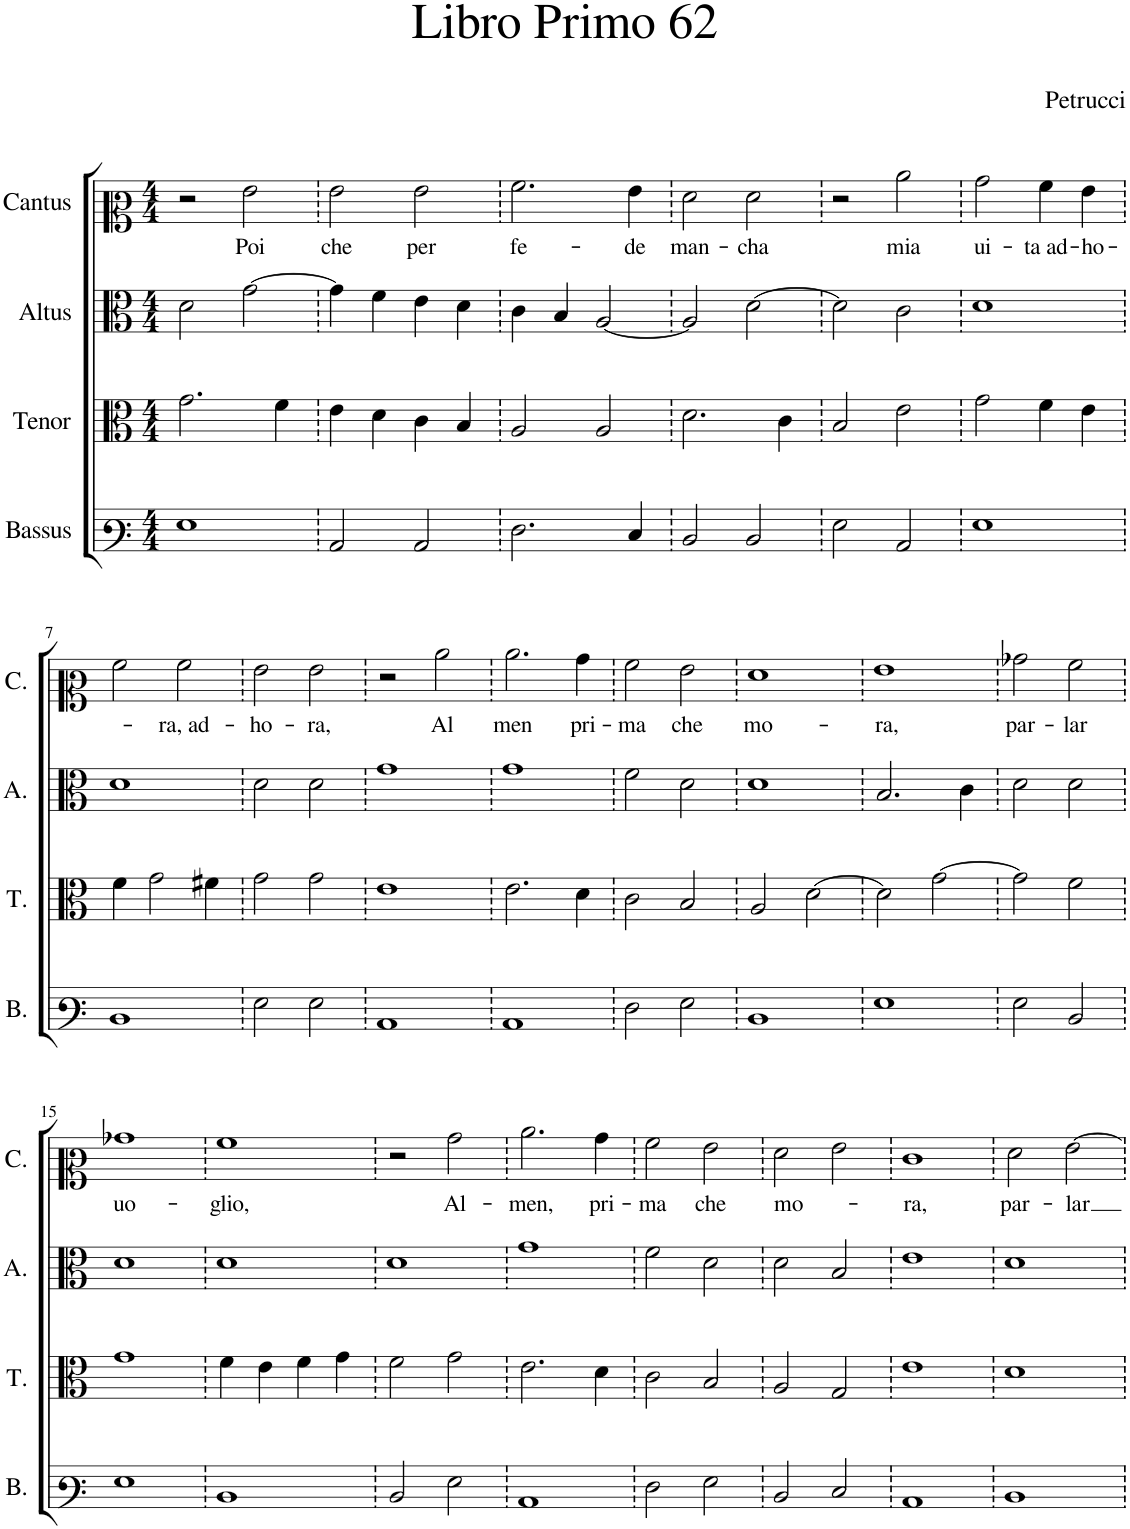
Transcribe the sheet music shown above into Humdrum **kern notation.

**kern	**kern	**kern	**kern	**text
*part4	*part3	*part2	*part1	*part1
*staff4	*staff3	*staff2	*staff1	*staff1
*I"Bassus	*I"Tenor	*I"Altus	*I"Cantus	*
*I'B.	*I'T.	*I'A.	*I'C.	*
*clefF3	*clefC3	*clefC3	*clefC2	*
*k[]	*k[]	*k[]	*k[]	*
*M4/4	*M4/4	*M4/4	*M4/4	*
=1	=1	=1	=1	=1
1G	2.g\	2d\	2r	.
!	!	!	!	!LO:LY:b
.	.	[2g\	2g\	Poi
.	4f\	.	.	.
=2	=2	=2	=2	=2
!	!	!	!	!LO:LY:b
2C/	4e\	4g\]	2g\	che
.	4d\	4f\	.	.
!	!	!	!	!LO:LY:b
2C/	4c\	4e\	2g\	per
.	4B/	4d\	.	.
=3	=3	=3	=3	=3
!	!	!	!	!LO:LY:b
2.F\	2A/	4c\	2.a\	fe-
.	.	4B/	.	.
.	2A/	[2A/	.	.
!	!	!	!	!LO:LY:b
4E/	.	.	4g\	-de
=4	=4	=4	=4	=4
!	!	!	!	!LO:LY:b
2D/	2.d\	2A/]	2f\	man-
!	!	!	!	!LO:LY:b
2D/	.	[2d\	2f\	-cha
.	4c\	.	.	.
=5	=5	=5	=5	=5
2G\	2B/	2d\]	2r	.
!	!	!	!	!LO:LY:b
2C/	2e\	2c\	2cc\	mia
=6	=6	=6	=6	=6
!	!	!	!	!LO:LY:b
1G	2g\	1d	2b\	ui-
!	!	!	!	!LO:LY:b
.	4f\	.	4a\	-ta ad-
!	!	!	!	!LO:LY:b
.	4e\	.	4g\	-ho-
!!LO:LB:g=z
=7	=7	=7	=7	=7
1D	4f\	1d	2a\	.
.	2g\	.	.	.
!	!	!	!	!LO:LY:b
.	.	.	2a\	-ra, ad-
.	4f#X\	.	.	.
=8	=8	=8	=8	=8
!	!	!	!	!LO:LY:b
2G\	2g\	2d\	2g\	-ho-
!	!	!	!	!LO:LY:b
2G\	2g\	2d\	2g\	-ra,
=9	=9	=9	=9	=9
1C	1e	1g	2r	.
!	!	!	!	!LO:LY:b
.	.	.	2cc\	Al
=10	=10	=10	=10	=10
!	!	!	!	!LO:LY:b
1C	2.e\	1g	2.cc\	men
!	!	!	!	!LO:LY:b
.	4d\	.	4b\	pri-
=11	=11	=11	=11	=11
!	!	!	!	!LO:LY:b
2F\	2c\	2f\	2a\	-ma
!	!	!	!	!LO:LY:b
2G\	2B/	2d\	2g\	che
=12	=12	=12	=12	=12
!	!	!	!	!LO:LY:b
1D	2A/	1d	1f	mo-
.	[2d\	.	.	.
=13	=13	=13	=13	=13
!	!	!	!	!LO:LY:b
1G	2d\]	2.B/	1g	-ra,
.	[2g\	.	.	.
.	.	4c\	.	.
=14	=14	=14	=14	=14
!	!	!	!	!LO:LY:b
2G\	2g\]	2d\	2b-X\	par-
!	!	!	!	!LO:LY:b
2D/	2f\	2d\	2a\	-lar
!!LO:LB:g=z
=15	=15	=15	=15	=15
!	!	!	!	!LO:LY:b
1G	1g	1d	1b-X	uo-
=16	=16	=16	=16	=16
!	!	!	!	!LO:LY:b
1D	4f\	1d	1a	-glio,
.	4e\	.	.	.
.	4f\	.	.	.
.	4g\	.	.	.
=17	=17	=17	=17	=17
2D/	2f\	1d	2r	.
!	!	!	!	!LO:LY:b
2G\	2g\	.	2b\	Al-
=18	=18	=18	=18	=18
!	!	!	!	!LO:LY:b
1C	2.e\	1g	2.cc\	-men,
!	!	!	!	!LO:LY:b
.	4d\	.	4b\	pri-
=19	=19	=19	=19	=19
!	!	!	!	!LO:LY:b
2F\	2c\	2f\	2a\	-ma
!	!	!	!	!LO:LY:b
2G\	2B/	2d\	2g\	che
=20	=20	=20	=20	=20
!	!	!	!	!LO:LY:b
2D/	2A/	2d\	2f\	mo-
2E/	2G/	2B/	2g\	.
=21	=21	=21	=21	=21
!	!	!	!	!LO:LY:b
1C	1e	1e	1e	-ra,
=22	=22	=22	=22	=22
!	!	!	!	!LO:LY:b
1D	1d	1d	2f\	par-
!	!	!	!	!LO:LY:b
.	.	.	[2g\	-lar
=	=	=	=	=
*-	*-	*-	*-	*-
